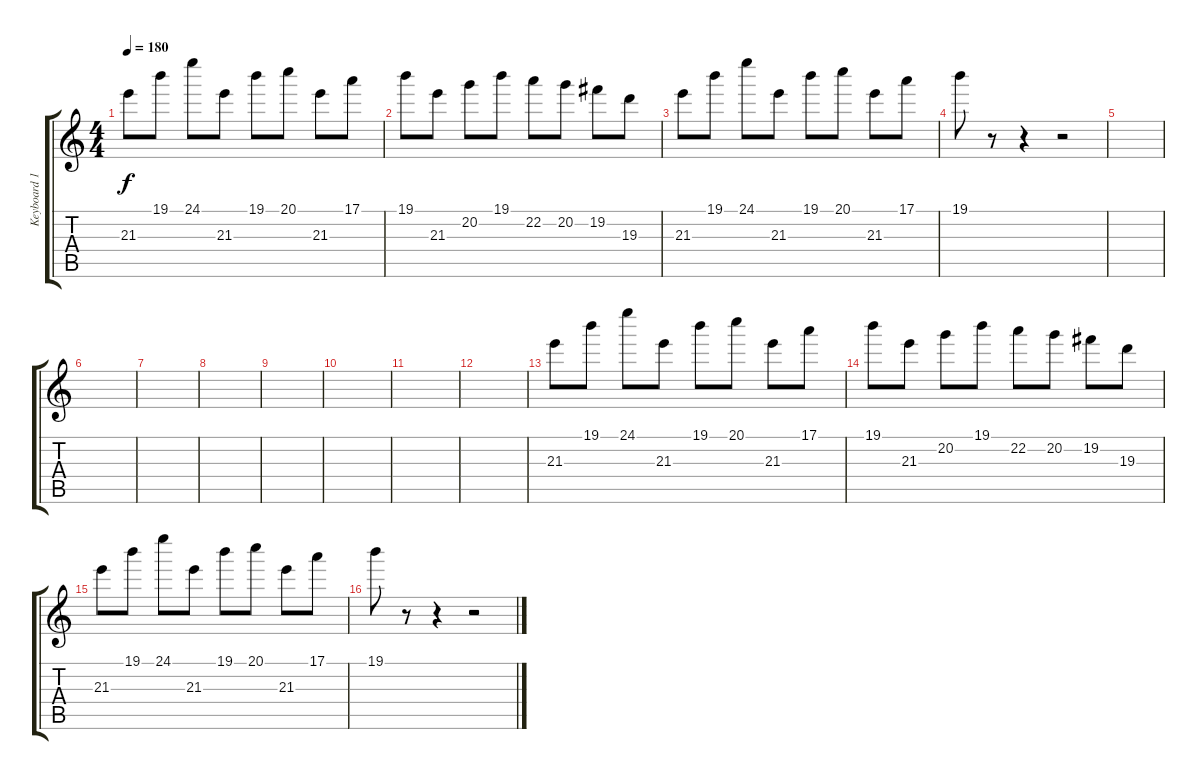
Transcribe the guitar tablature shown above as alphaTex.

\track ("Keyboard 1" "Keyboard 1") {instrument harpsichord}
\staff {score tabs}
\tuning (E5 B4 G4 D4 A3 E3) {hide}
\ts (4 4)
\tempo 180
\clef g2
\ks c
21.3.8{dy f instrument marimba} 19.1.8 24.1.8 21.3.8 19.1.8 20.1.8 21.3.8 17.1.8 |
19.1.8 21.3.8 20.2.8 19.1.8 22.2.8 20.2.8 19.2.8 19.3.8 |
21.3.8{instrument marimba} 19.1.8 24.1.8 21.3.8 19.1.8 20.1.8 21.3.8 17.1.8 |
19.1.8 r.8 r.4 r.2 |
|
|
|
|
|
|
|
|
21.3.8{instrument marimba} 19.1.8 24.1.8 21.3.8 19.1.8 20.1.8 21.3.8 17.1.8 |
19.1.8 21.3.8 20.2.8 19.1.8 22.2.8 20.2.8 19.2.8 19.3.8 |
21.3.8{instrument marimba} 19.1.8 24.1.8 21.3.8 19.1.8 20.1.8 21.3.8 17.1.8 |
19.1.8 r.8 r.4 r.2
